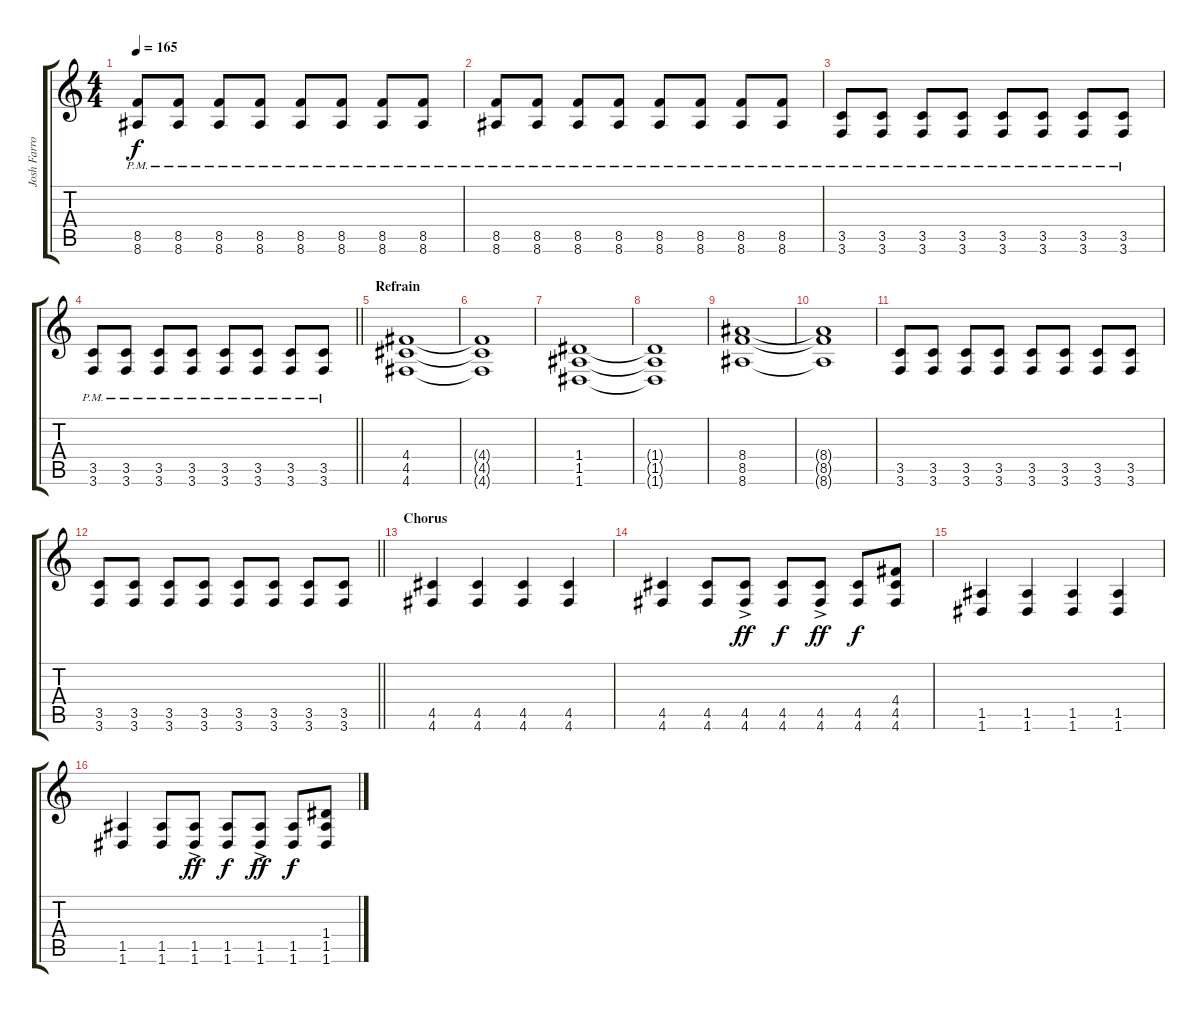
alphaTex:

\track ("Josh Farro (Rhythm Guitar/Right)" "Josh Farro") {instrument distortionguitar}
\staff {score tabs}
\tuning (E4 B3 G3 D3 A2 D2) {hide}
\ts (4 4)
\tempo 165
\clef g2
\ks c
(8.5{pm} 8.6{pm}).8{dy f} (8.5{pm} 8.6{pm}).8 (8.5{pm} 8.6{pm}).8 (8.5{pm} 8.6{pm}).8 (8.5{pm} 8.6{pm}).8 (8.5{pm} 8.6{pm}).8 (8.5{pm} 8.6{pm}).8 (8.5{pm} 8.6{pm}).8 |
(8.5{pm} 8.6{pm}).8 (8.5{pm} 8.6{pm}).8 (8.5{pm} 8.6{pm}).8 (8.5{pm} 8.6{pm}).8 (8.5{pm} 8.6{pm}).8 (8.5{pm} 8.6{pm}).8 (8.5{pm} 8.6{pm}).8 (8.5{pm} 8.6{pm}).8 |
(3.5{pm} 3.6{pm}).8 (3.5{pm} 3.6{pm}).8 (3.5{pm} 3.6{pm}).8 (3.5{pm} 3.6{pm}).8 (3.5{pm} 3.6{pm}).8 (3.5{pm} 3.6{pm}).8 (3.5{pm} 3.6{pm}).8 (3.5{pm} 3.6{pm}).8 |
\barLineRight lightlight
(3.5{pm} 3.6{pm}).8 (3.5{pm} 3.6{pm}).8 (3.5{pm} 3.6{pm}).8 (3.5{pm} 3.6{pm}).8 (3.5{pm} 3.6{pm}).8 (3.5{pm} 3.6{pm}).8 (3.5{pm} 3.6{pm}).8 (3.5{pm} 3.6{pm}).8 |
\section ("" "Refrain")
(4.4 4.5 4.6).1 |
(4.4{t} 4.5{t} 4.6{t}).1 |
(1.4 1.5 1.6).1 |
(1.4{t} 1.5{t} 1.6{t}).1 |
(8.4 8.5 8.6).1 |
(8.4{t} 8.5{t} 8.6{t}).1 |
(3.5 3.6).8 (3.5 3.6).8 (3.5 3.6).8 (3.5 3.6).8 (3.5 3.6).8 (3.5 3.6).8 (3.5 3.6).8 (3.5 3.6).8 |
\barLineRight lightlight
(3.5 3.6).8 (3.5 3.6).8 (3.5 3.6).8 (3.5 3.6).8 (3.5 3.6).8 (3.5 3.6).8 (3.5 3.6).8 (3.5 3.6).8 |
\section ("" "Chorus")
(4.5 4.6).4 (4.5 4.6).4 (4.5 4.6).4 (4.5 4.6).4 |
(4.5 4.6).4 (4.5 4.6).8 (4.5 4.6{ac}).8{dy ff} (4.5 4.6).8{dy f} (4.5 4.6{ac}).8{dy ff} (4.5 4.6).8{dy f} (4.4 4.5 4.6).8 |
(1.5 1.6).4 (1.5 1.6).4 (1.5 1.6).4 (1.5 1.6).4 |
(1.5 1.6).4 (1.5 1.6).8 (1.5 1.6{ac}).8{dy ff} (1.5 1.6).8{dy f} (1.5 1.6{ac}).8{dy ff} (1.5 1.6).8{dy f} (1.4 1.5 1.6).8
